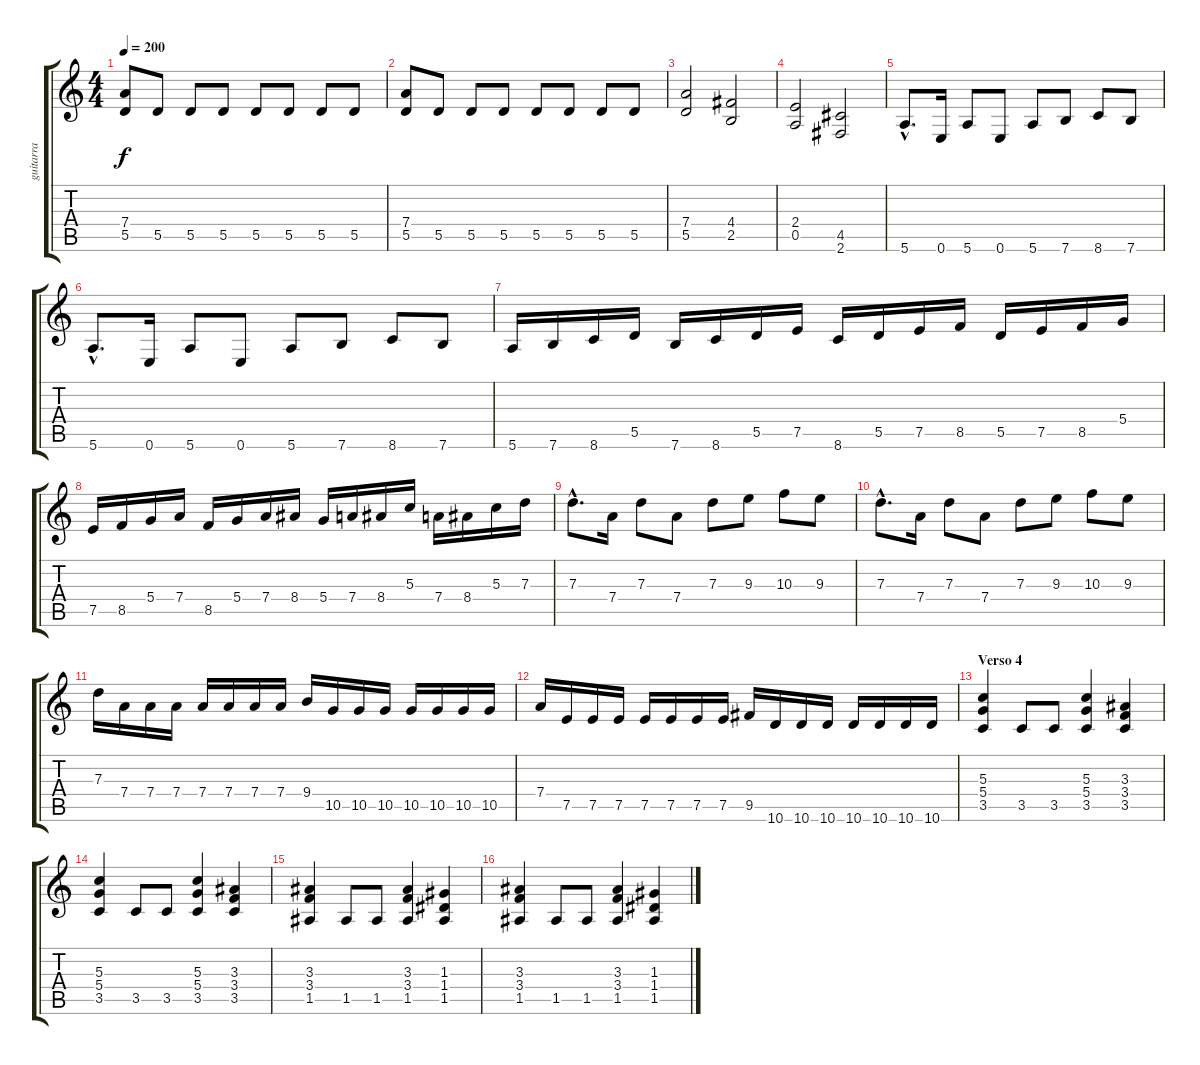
\track ("guitarra" "guitarra") {instrument distortionguitar}
\staff {score tabs}
\tuning (E4 B3 G3 D3 A2 E2) {hide}
\ts (4 4)
\tempo 200
\clef g2
\ks c
(7.4 5.5).8{dy f} 5.5.8 5.5.8 5.5.8 5.5.8 5.5.8 5.5.8 5.5.8 |
(7.4 5.5).8 5.5.8 5.5.8 5.5.8 5.5.8 5.5.8 5.5.8 5.5.8 |
(7.4 5.5).2 (4.4 2.5).2 |
(2.4 0.5).2 (4.5 2.6).2 |
5.6{hac}.8{d} 0.6.16 5.6.8 0.6.8 5.6.8 7.6.8 8.6.8 7.6.8 |
5.6{hac}.8{d} 0.6.16 5.6.8 0.6.8 5.6.8 7.6.8 8.6.8 7.6.8 |
5.6.16 7.6.16 8.6.16 5.5.16 7.6.16 8.6.16 5.5.16 7.5.16 8.6.16 5.5.16 7.5.16 8.5.16 5.5.16 7.5.16 8.5.16 5.4.16 |
7.5.16 8.5.16 5.4.16 7.4.16 8.5.16 5.4.16 7.4.16 8.4.16 5.4.16 7.4.16 8.4.16 5.3.16 7.4.16 8.4.16 5.3.16 7.3.16 |
7.3{hac}.8{d} 7.4.16 7.3.8 7.4.8 7.3.8 9.3.8 10.3.8 9.3.8 |
7.3{hac}.8{d} 7.4.16 7.3.8 7.4.8 7.3.8 9.3.8 10.3.8 9.3.8 |
7.3.16 7.4.16 7.4.16 7.4.16 7.4.16 7.4.16 7.4.16 7.4.16 9.4.16 10.5.16 10.5.16 10.5.16 10.5.16 10.5.16 10.5.16 10.5.16 |
7.4.16 7.5.16 7.5.16 7.5.16 7.5.16 7.5.16 7.5.16 7.5.16 9.5.16 10.6.16 10.6.16 10.6.16 10.6.16 10.6.16 10.6.16 10.6.16 |
\section ("" "Verso 4")
(5.3 5.4 3.5).4 3.5.8 3.5.8 (5.3 5.4 3.5).4 (3.3 3.4 3.5).4 |
(5.3 5.4 3.5).4 3.5.8 3.5.8 (5.3 5.4 3.5).4 (3.3 3.4 3.5).4 |
(3.3 3.4 1.5).4 1.5.8 1.5.8 (3.3 3.4 1.5).4 (1.3 1.4 1.5).4 |
(3.3 3.4 1.5).4 1.5.8 1.5.8 (3.3 3.4 1.5).4 (1.3 1.4 1.5).4
